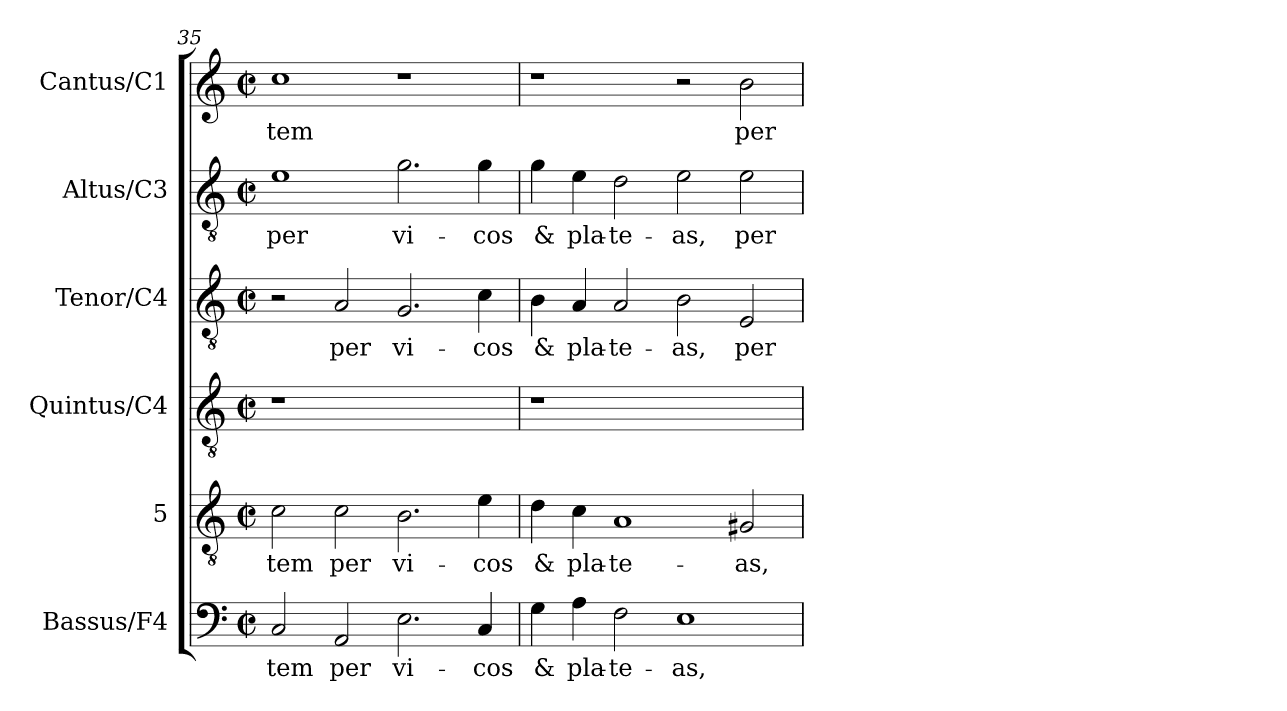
**kern	**text	**kern	**text	**kern	**kern	**text	**kern	**text	**kern	**text
*part6	*part6	*part5	*part5	*part4	*part3	*part3	*part2	*part2	*part1	*part1
*staff6	*staff6	*staff5	*staff5	*staff4	*staff3	*staff3	*staff2	*staff2	*staff1	*staff1
*I"Bassus/F4	*	*I"5	*	*I"Quintus/C4	*I"Tenor/C4	*	*I"Altus/C3	*	*I"Cantus/C1	*
*I'B	*	*	*	*	*I'T	*	*I'A	*	*I'C	*
*clefF4	*	*clefGv2	*	*clefGv2	*clefGv2	*	*clefGv2	*	*clefG2	*
*k[]	*	*k[]	*	*k[]	*k[]	*	*k[]	*	*k[]	*
*C:	*	*C:	*	*C:	*C:	*	*C:	*	*C:	*
*M2/2	*	*M2/2	*	*M2/2	*M2/2	*	*M2/2	*	*M2/2	*
*met(c|)	*	*met(c|)	*	*met(c|)	*met(c|)	*	*met(c|)	*	*met(c|)	*
=35	=35	=35	=35	=35	=35	=35	=35	=35	=35	=35
!	!LO:LY:b:cj	!	!LO:LY:b:cj	!	!	!	!	!LO:LY:b:cj	!	!LO:LY:b:cj
2C/	-tem	2c\	-tem	1r	2r	.	1e	per	1cc	-tem
!	!LO:LY:b:cj	!	!LO:LY:b:cj	!	!	!LO:LY:b:cj	!	!	!	!
2AA/	per	2c\	per	.	2A/	per	.	.	.	.
!	!LO:LY:b:cj	!	!LO:LY:b:cj	!	!	!LO:LY:b:cj	!	!LO:LY:b:cj	!	!
2.E\	vi-	2.B\	vi-	1ryy	2.G/	vi-	2.g\	vi-	1r	.
!	!LO:LY:b:cj	!	!LO:LY:b:cj	!	!	!LO:LY:b:cj	!	!LO:LY:b:cj	!	!
4C/	-cos	4e\	-cos	.	4c\	-cos	4g\	-cos	.	.
!!LO:PB:g=z
=36	=36	=36	=36	=36	=36	=36	=36	=36	=36	=36
!	!LO:LY:b:cj	!	!LO:LY:b:cj	!	!	!LO:LY:b:cj	!	!LO:LY:b:cj	!	!
4G\	&	4d\	&	1r	4B\	&	4g\	&	1r	.
!	!LO:LY:b:cj	!	!LO:LY:b:cj	!	!	!LO:LY:b:cj	!	!LO:LY:b:cj	!	!
4A\	pla-	4c\	pla-	.	4A/	pla-	4e\	pla-	.	.
!	!LO:LY:b:cj	!	!LO:LY:b:cj	!	!	!LO:LY:b:cj	!	!LO:LY:b:cj	!	!
2F\	-te-	1A	-te-	.	2A/	-te-	2d\	-te-	.	.
!	!LO:LY:b:cj	!	!	!	!	!LO:LY:b:cj	!	!LO:LY:b:cj	!	!
1E	-as,	.	.	1ryy	2B\	-as,	2e\	-as,	2r	.
!	!	!	!LO:LY:b:cj	!	!	!LO:LY:b:cj	!	!LO:LY:b:cj	!	!LO:LY:b:cj
.	.	2G#X/	-as,	.	2E/	per	2e\	per	2b\	per
=	=	=	=	=	=	=	=	=	=	=
*-	*-	*-	*-	*-	*-	*-	*-	*-	*-	*-
